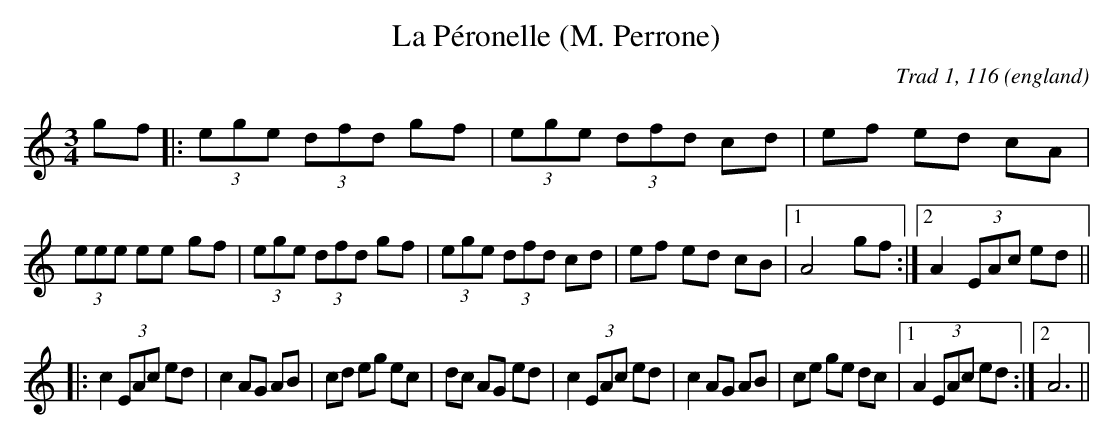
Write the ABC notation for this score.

X:1
T:La Péronelle (M. Perrone)
O:england
C:Trad 1, 116
M:3/4
L:1/8
K:C
gf|:(3ege (3dfd gf|(3ege (3dfd cd|ef ed cA|(3eee ee gf|\
(3ege (3dfd  gf|(3ege (3dfd cd|ef ed cB|1 A4 gf:|2 A2 (3EAc ed||
|:c2 (3EAc ed|c2 AG AB|cd eg ec|dc AG ed|\
c2 (3EAc ed|c2 AG AB|ce ge dc|1 A2 (3EAc ed:|2 A6||
